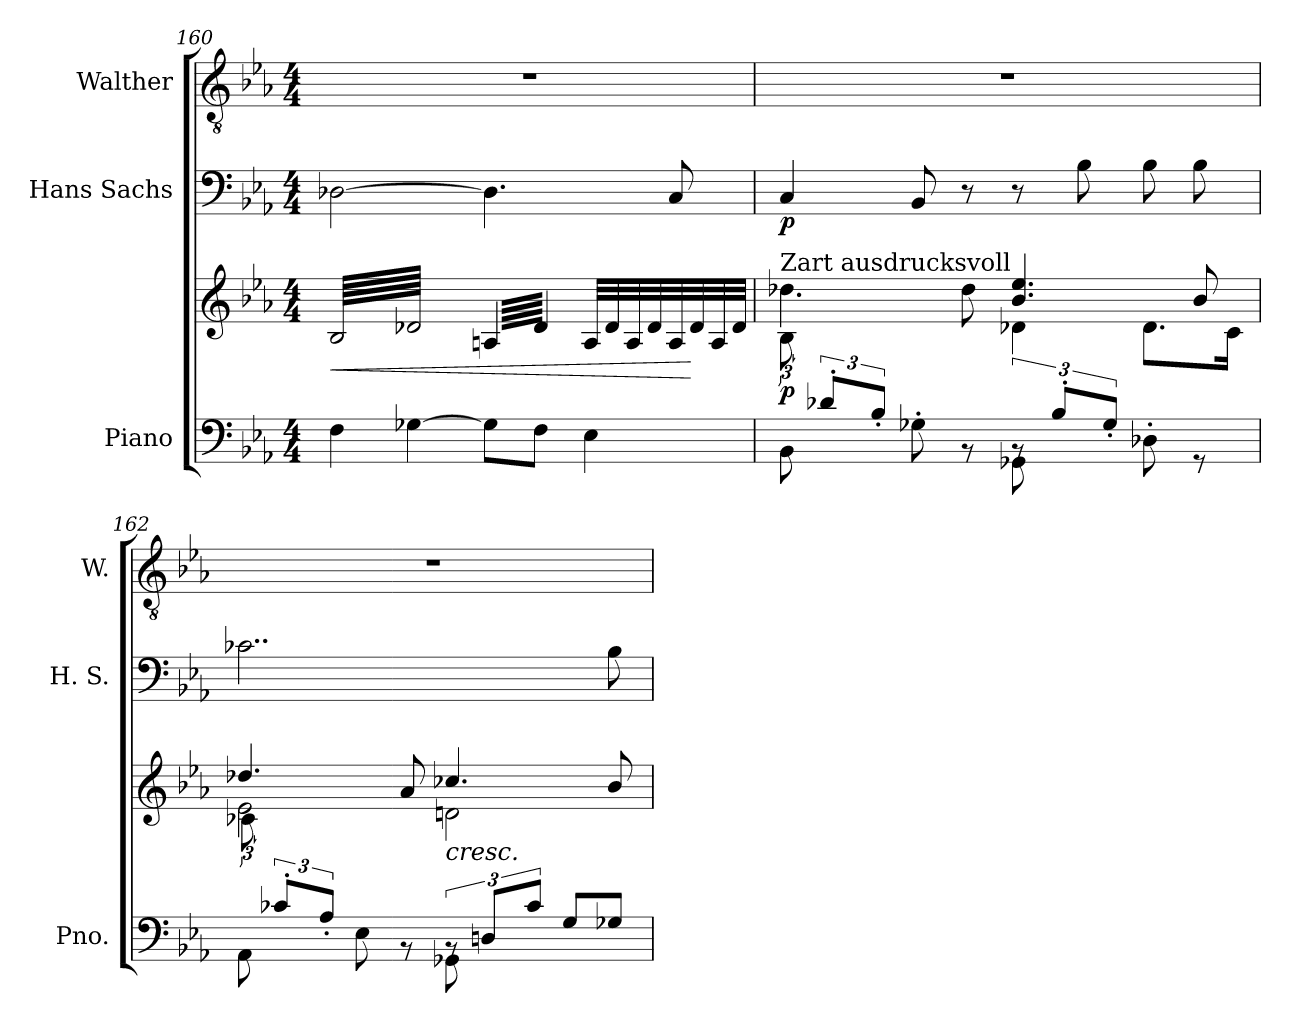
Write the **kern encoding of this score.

**kern	**kern	**dynam	**kern	**dynam	**kern
*part3	*part3	*part3	*part2	*part2	*part1
*staff4	*staff3	*staff3/4	*staff2	*staff2	*staff1
*I"Piano	*	*	*I"Hans Sachs	*	*I"Walther
*I'Pno.	*	*	*I'H. S.	*	*I'W.
*clefF4	*clefG2	*	*clefF4	*	*clefGv2
*k[b-e-a-]	*k[b-e-a-]	*	*k[b-e-a-]	*	*k[b-e-a-]
*M4/4	*M4/4	*	*M4/4	*	*M4/4
=160	=160	=160	=160	=160	=160
!	!	!LO:HP:b	!	!	!
*	*tremolo	*	*	*	*
4F\	64B-/LLLL	<	[2D-X\	.	1r
.	64d-X/	.	.	.	.
.	64B-/	.	.	.	.
.	64d-X/	.	.	.	.
.	64B-/	.	.	.	.
.	64d-X/	.	.	.	.
.	64B-/	.	.	.	.
.	64d-X/	.	.	.	.
.	64B-/	.	.	.	.
.	64d-X/	.	.	.	.
.	64B-/	.	.	.	.
.	64d-X/	.	.	.	.
.	64B-/	.	.	.	.
.	64d-X/	.	.	.	.
.	64B-/	.	.	.	.
.	64d-X/	.	.	.	.
[4G-X\	64B-/	.	.	.	.
.	64d-X/	.	.	.	.
.	64B-/	.	.	.	.
.	64d-X/	.	.	.	.
.	64B-/	.	.	.	.
.	64d-X/	.	.	.	.
.	64B-/	.	.	.	.
.	64d-X/	.	.	.	.
.	64B-/	.	.	.	.
.	64d-X/	.	.	.	.
.	64B-/	.	.	.	.
.	64d-X/	.	.	.	.
.	64B-/	.	.	.	.
.	64d-X/	.	.	.	.
.	64B-/	.	.	.	.
.	64d-X/JJJJ	.	.	.	.
8G-\L]	64An/LLLL	.	4.D-\]	.	.
.	64d-/	.	.	.	.
.	64An/	.	.	.	.
.	64d-/	.	.	.	.
.	64An/	.	.	.	.
.	64d-/	.	.	.	.
.	64An/	.	.	.	.
.	64d-/	.	.	.	.
8F\J	64An/	.	.	.	.
.	64d-/	.	.	.	.
.	64An/	.	.	.	.
.	64d-/	.	.	.	.
.	64An/	.	.	.	.
.	64d-/	.	.	.	.
.	64An/	.	.	.	.
.	64d-/JJJJ	.	.	.	.
*	*Xtremolo	*	*	*	*
4E-\	32A/LLL	.	.	.	.
.	.	.	.	.	.
.	32d-/	.	.	.	.
.	.	.	.	.	.
.	32A/	.	.	.	.
.	.	.	.	.	.
.	32d-/	.	.	.	.
.	.	.	.	.	.
.	32A/	.	8C/	.	.
.	32d-/	[	.	.	.
.	32A/	.	.	.	.
.	32d-/JJJ	.	.	.	.
!!LO:PB:g=z
=161	=161	=161	=161	=161	=161
*^	*^	*	*	*	*
*	*	*	*^	*	*	*	*
!	!	!LO:TX:a:t=Zart ausdrucksvoll	!	!	!	!	!	!
!	!	!	!	!	!LO:DY:b	!	!LO:DY:b	!
12ryy	8BB-\	4.dd-X\	2ryy	12B-\	p	4C/	p	1r
12d-X'/L	.	.	.	12%11ryy	.	.	.	.
.	4.ryy	.	.	.	.	.	.	.
12B-'/J	.	.	.	.	.	.	.	.
8G-X'\	.	.	.	.	.	8BB-/	.	.
8rBB	.	8dd-\	.	.	.	8r	.	.
12rBB	8GG-X\	4.b-/ 4.ee-/	4d-X\	.	.	8r	.	.
12B-'/L	.	.	.	.	.	.	.	.
.	4.ryy	.	.	.	.	8B-\	.	.
12G-'/J	.	.	.	.	.	.	.	.
8D-X'\	.	.	8.d-\L	.	.	8B-\	.	.
8rGG	.	8b-/	.	.	.	8B-\	.	.
.	.	.	16c\Jk	.	.	.	.	.
=162	=162	=162	=162	=162	=162	=162	=162	=162
12ryy	8AA-\	4.dd-X/	2e-\	12c-X\	.	2..c-X\	.	1r
12c-X'/L	.	.	.	12%11ryy	.	.	.	.
.	4.ryy	.	.	.	.	.	.	.
12A-'/J	.	.	.	.	.	.	.	.
8E-\	.	.	.	.	.	.	.	.
8rBB	.	8a-/	.	.	.	.	.	.
!	!	!LO:TX:b:i:t=cresc.	!	!	!	!	!	!
12rBB	8GG-X\	4.cc-X/	2dn\	.	.	.	.	.
12Dn/L	.	.	.	.	.	.	.	.
.	4.ryy	.	.	.	.	.	.	.
12c-/J	.	.	.	.	.	.	.	.
8G/L	.	.	.	.	.	.	.	.
8G-X/J	.	8b-/	.	.	.	8B-\	.	.
*v	*v	*	*	*	*	*	*	*
*	*v	*v	*v	*	*	*	*
=	=	=	=	=	=
*-	*-	*-	*-	*-	*-
